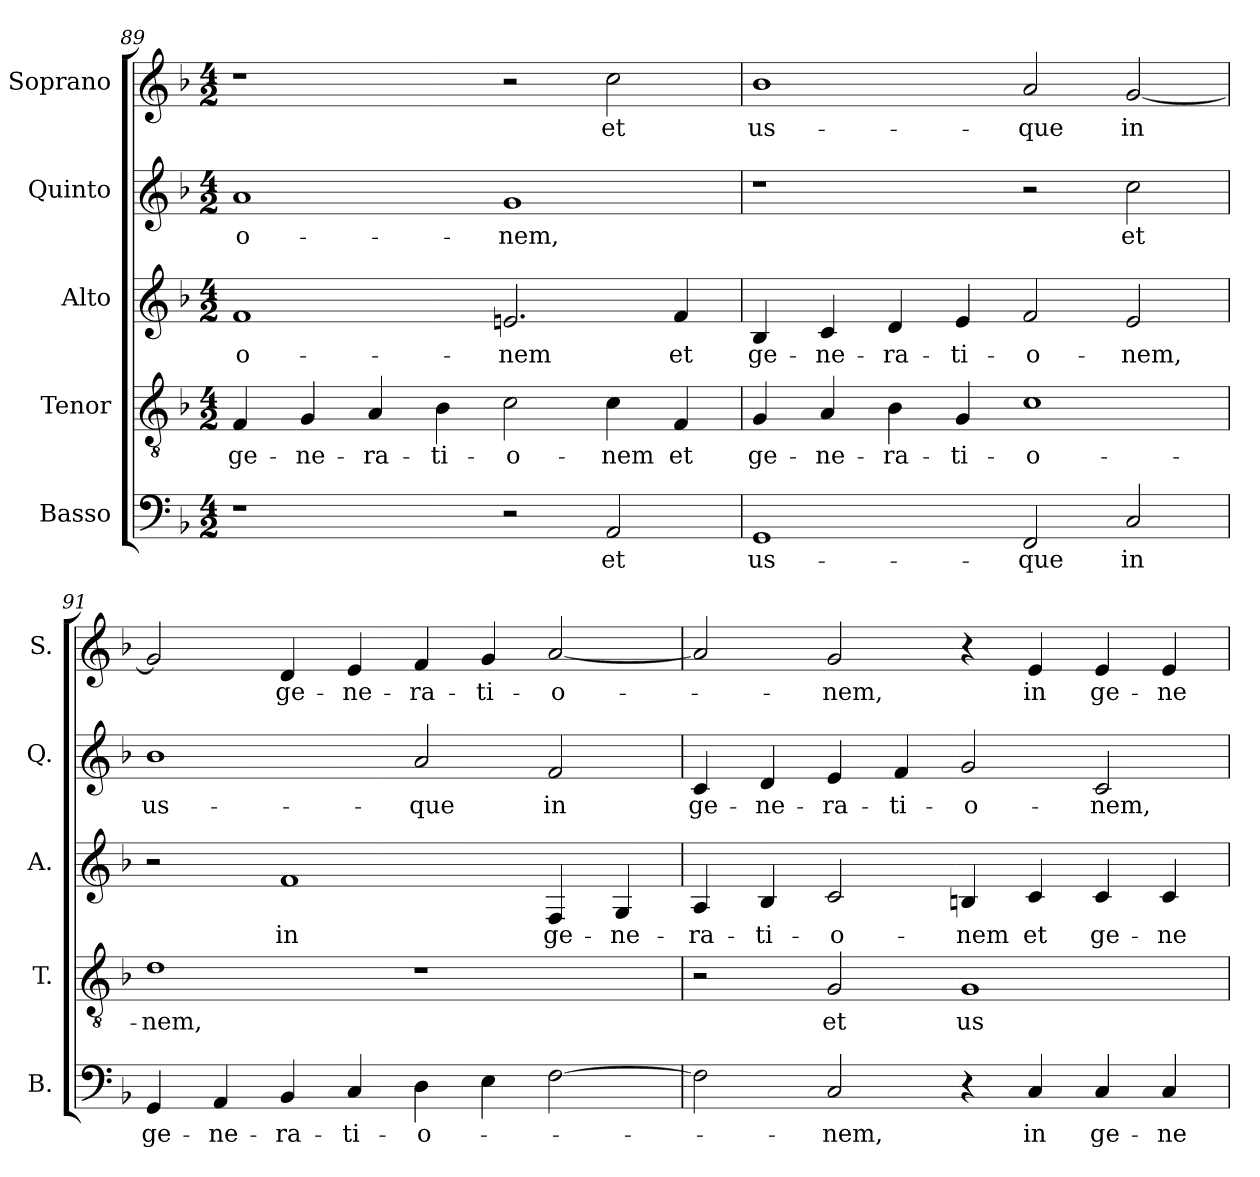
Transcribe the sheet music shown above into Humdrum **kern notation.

**kern	**text	**kern	**text	**kern	**text	**kern	**text	**kern	**text
*part5	*part5	*part4	*part4	*part3	*part3	*part2	*part2	*part1	*part1
*staff5	*staff5	*staff4	*staff4	*staff3	*staff3	*staff2	*staff2	*staff1	*staff1
*I"Basso	*	*I"Tenor	*	*I"Alto	*	*I"Quinto	*	*I"Soprano	*
*I'B.	*	*I'T.	*	*I'A.	*	*I'Q.	*	*I'S.	*
*clefF4	*	*clefGv2	*	*clefG2	*	*clefG2	*	*clefG2	*
*	*	*ITrd7c12	*	*	*	*	*	*	*
*k[b-]	*	*k[b-]	*	*k[b-]	*	*k[b-]	*	*k[b-]	*
*F:	*	*F:	*	*F:	*	*F:	*	*F:	*
*M4/2	*	*M4/2	*	*M4/2	*	*M4/2	*	*M4/2	*
=89	=89	=89	=89	=89	=89	=89	=89	=89	=89
!	!	!	!LO:LY:b:color=#000000	!	!	!	!	!	!
!	!	!	!	!	!LO:LY:b:color=#000000	!	!	!	!
!	!	!	!	!	!	!	!LO:LY:b:color=#000000	!	!
1r	.	4FFi/	ge-	1fi	-o-	1ai	-o-	1r	.
!	!	!	!LO:LY:b:color=#000000	!	!	!	!	!	!
.	.	4GGi/	-ne-	.	.	.	.	.	.
!	!	!	!LO:LY:b:color=#000000	!	!	!	!	!	!
.	.	4AAi/	-ra-	.	.	.	.	.	.
!	!	!	!LO:LY:b:color=#000000	!	!	!	!	!	!
.	.	4BB-i\	-ti-	.	.	.	.	.	.
!	!	!	!LO:LY:b:color=#000000	!	!	!	!	!	!
!	!	!	!	!	!LO:LY:b:color=#000000	!	!	!	!
!	!	!	!	!	!	!	!LO:LY:b:color=#000000	!	!
2r	.	2Ci\	-o-	2.eni/	-nem	1gi	-nem,	2r	.
!	!LO:LY:b:color=#000000	!	!	!	!	!	!	!	!
!	!	!	!LO:LY:b:color=#000000	!	!	!	!	!	!
!	!	!	!	!	!	!	!	!	!LO:LY:b:color=#000000
2AAi/	et	4Ci\	-nem	.	.	.	.	2cci\	et
!	!	!	!LO:LY:b:color=#000000	!	!	!	!	!	!
!	!	!	!	!	!LO:LY:b:color=#000000	!	!	!	!
.	.	4FFi/	et	4fi/	et	.	.	.	.
!!LO:LB:g=z
=90	=90	=90	=90	=90	=90	=90	=90	=90	=90
!	!LO:LY:b:color=#000000	!	!	!	!	!	!	!	!
!	!	!	!LO:LY:b:color=#000000	!	!	!	!	!	!
!	!	!	!	!	!LO:LY:b:color=#000000	!	!	!	!
!	!	!	!	!	!	!	!	!	!LO:LY:b:color=#000000
1GGi	us-	4GGi/	ge-	4B-i/	ge-	1r	.	1b-i	us-
!	!	!	!LO:LY:b:color=#000000	!	!	!	!	!	!
!	!	!	!	!	!LO:LY:b:color=#000000	!	!	!	!
.	.	4AAi/	-ne-	4ci/	-ne-	.	.	.	.
!	!	!	!LO:LY:b:color=#000000	!	!	!	!	!	!
!	!	!	!	!	!LO:LY:b:color=#000000	!	!	!	!
.	.	4BB-i\	-ra-	4di/	-ra-	.	.	.	.
!	!	!	!LO:LY:b:color=#000000	!	!	!	!	!	!
!	!	!	!	!	!LO:LY:b:color=#000000	!	!	!	!
.	.	4GGi/	-ti-	4ei/	-ti-	.	.	.	.
!	!LO:LY:b:color=#000000	!	!	!	!	!	!	!	!
!	!	!	!LO:LY:b:color=#000000	!	!	!	!	!	!
!	!	!	!	!	!LO:LY:b:color=#000000	!	!	!	!
!	!	!	!	!	!	!	!	!	!LO:LY:b:color=#000000
2FFi/	-que	1Ci	-o-	2fi/	-o-	2r	.	2ai/	-que
!	!LO:LY:b:color=#000000	!	!	!	!	!	!	!	!
!	!	!	!	!	!LO:LY:b:color=#000000	!	!	!	!
!	!	!	!	!	!	!	!LO:LY:b:color=#000000	!	!
!	!	!	!	!	!	!	!	!	!LO:LY:b:color=#000000
2Ci/	in	.	.	2ei/	-nem,	2cci\	et	[2gi/	in
=91	=91	=91	=91	=91	=91	=91	=91	=91	=91
!	!LO:LY:b:color=#000000	!	!	!	!	!	!	!	!
!	!	!	!LO:LY:b:color=#000000	!	!	!	!	!	!
!	!	!	!	!	!	!	!LO:LY:b:color=#000000	!	!
4GGi/	ge-	1Di	-nem,	2r	.	1b-i	us-	2gi/]	.
!	!LO:LY:b:color=#000000	!	!	!	!	!	!	!	!
4AAi/	-ne-	.	.	.	.	.	.	.	.
!	!LO:LY:b:color=#000000	!	!	!	!	!	!	!	!
!	!	!	!	!	!LO:LY:b:color=#000000	!	!	!	!
!	!	!	!	!	!	!	!	!	!LO:LY:b:color=#000000
4BB-i/	-ra-	.	.	1fi	in	.	.	4di/	ge-
!	!LO:LY:b:color=#000000	!	!	!	!	!	!	!	!
!	!	!	!	!	!	!	!	!	!LO:LY:b:color=#000000
4Ci/	-ti-	.	.	.	.	.	.	4ei/	-ne-
!	!LO:LY:b:color=#000000	!	!	!	!	!	!	!	!
!	!	!	!	!	!	!	!LO:LY:b:color=#000000	!	!
!	!	!	!	!	!	!	!	!	!LO:LY:b:color=#000000
4Di\	-o-	1r	.	.	.	2ai/	-que	4fi/	-ra-
!	!	!	!	!	!	!	!	!	!LO:LY:b:color=#000000
4Ei\	.	.	.	.	.	.	.	4gi/	-ti-
!	!	!	!	!	!LO:LY:b:color=#000000	!	!	!	!
!	!	!	!	!	!	!	!LO:LY:b:color=#000000	!	!
!	!	!	!	!	!	!	!	!	!LO:LY:b:color=#000000
[2Fi\	.	.	.	4Fi/	ge-	2fi/	in	[2ai/	-o-
!	!	!	!	!	!LO:LY:b:color=#000000	!	!	!	!
.	.	.	.	4Gi/	-ne-	.	.	.	.
=92	=92	=92	=92	=92	=92	=92	=92	=92	=92
!	!	!	!	!	!LO:LY:b:color=#000000	!	!	!	!
!	!	!	!	!	!	!	!LO:LY:b:color=#000000	!	!
2Fi\]	.	2r	.	4Ai/	-ra-	4ci/	ge-	2ai/]	.
!	!	!	!	!	!LO:LY:b:color=#000000	!	!	!	!
!	!	!	!	!	!	!	!LO:LY:b:color=#000000	!	!
.	.	.	.	4B-i/	-ti-	4di/	-ne-	.	.
!	!LO:LY:b:color=#000000	!	!	!	!	!	!	!	!
!	!	!	!LO:LY:b:color=#000000	!	!	!	!	!	!
!	!	!	!	!	!LO:LY:b:color=#000000	!	!	!	!
!	!	!	!	!	!	!	!LO:LY:b:color=#000000	!	!
!	!	!	!	!	!	!	!	!	!LO:LY:b:color=#000000
2Ci/	-nem,	2GGi/	et	2ci/	-o-	4ei/	-ra-	2gi/	-nem,
!	!	!	!	!	!	!	!LO:LY:b:color=#000000	!	!
.	.	.	.	.	.	4fi/	-ti-	.	.
!	!	!	!LO:LY:b:color=#000000	!	!	!	!	!	!
!	!	!	!	!	!LO:LY:b:color=#000000	!	!	!	!
!	!	!	!	!	!	!	!LO:LY:b:color=#000000	!	!
4r	.	1GGi	us-	4Bni/	-nem	2gi/	-o-	4r	.
!	!LO:LY:b:color=#000000	!	!	!	!	!	!	!	!
!	!	!	!	!	!LO:LY:b:color=#000000	!	!	!	!
!	!	!	!	!	!	!	!	!	!LO:LY:b:color=#000000
4Ci/	in	.	.	4ci/	et	.	.	4ei/	in
!	!LO:LY:b:color=#000000	!	!	!	!	!	!	!	!
!	!	!	!	!	!LO:LY:b:color=#000000	!	!	!	!
!	!	!	!	!	!	!	!LO:LY:b:color=#000000	!	!
!	!	!	!	!	!	!	!	!	!LO:LY:b:color=#000000
4Ci/	ge-	.	.	4ci/	ge-	2ci/	-nem,	4ei/	ge-
!	!LO:LY:b:color=#000000	!	!	!	!	!	!	!	!
!	!	!	!	!	!LO:LY:b:color=#000000	!	!	!	!
!	!	!	!	!	!	!	!	!	!LO:LY:b:color=#000000
4Ci/	-ne-	.	.	4ci/	-ne-	.	.	4ei/	-ne-
=	=	=	=	=	=	=	=	=	=
*-	*-	*-	*-	*-	*-	*-	*-	*-	*-
